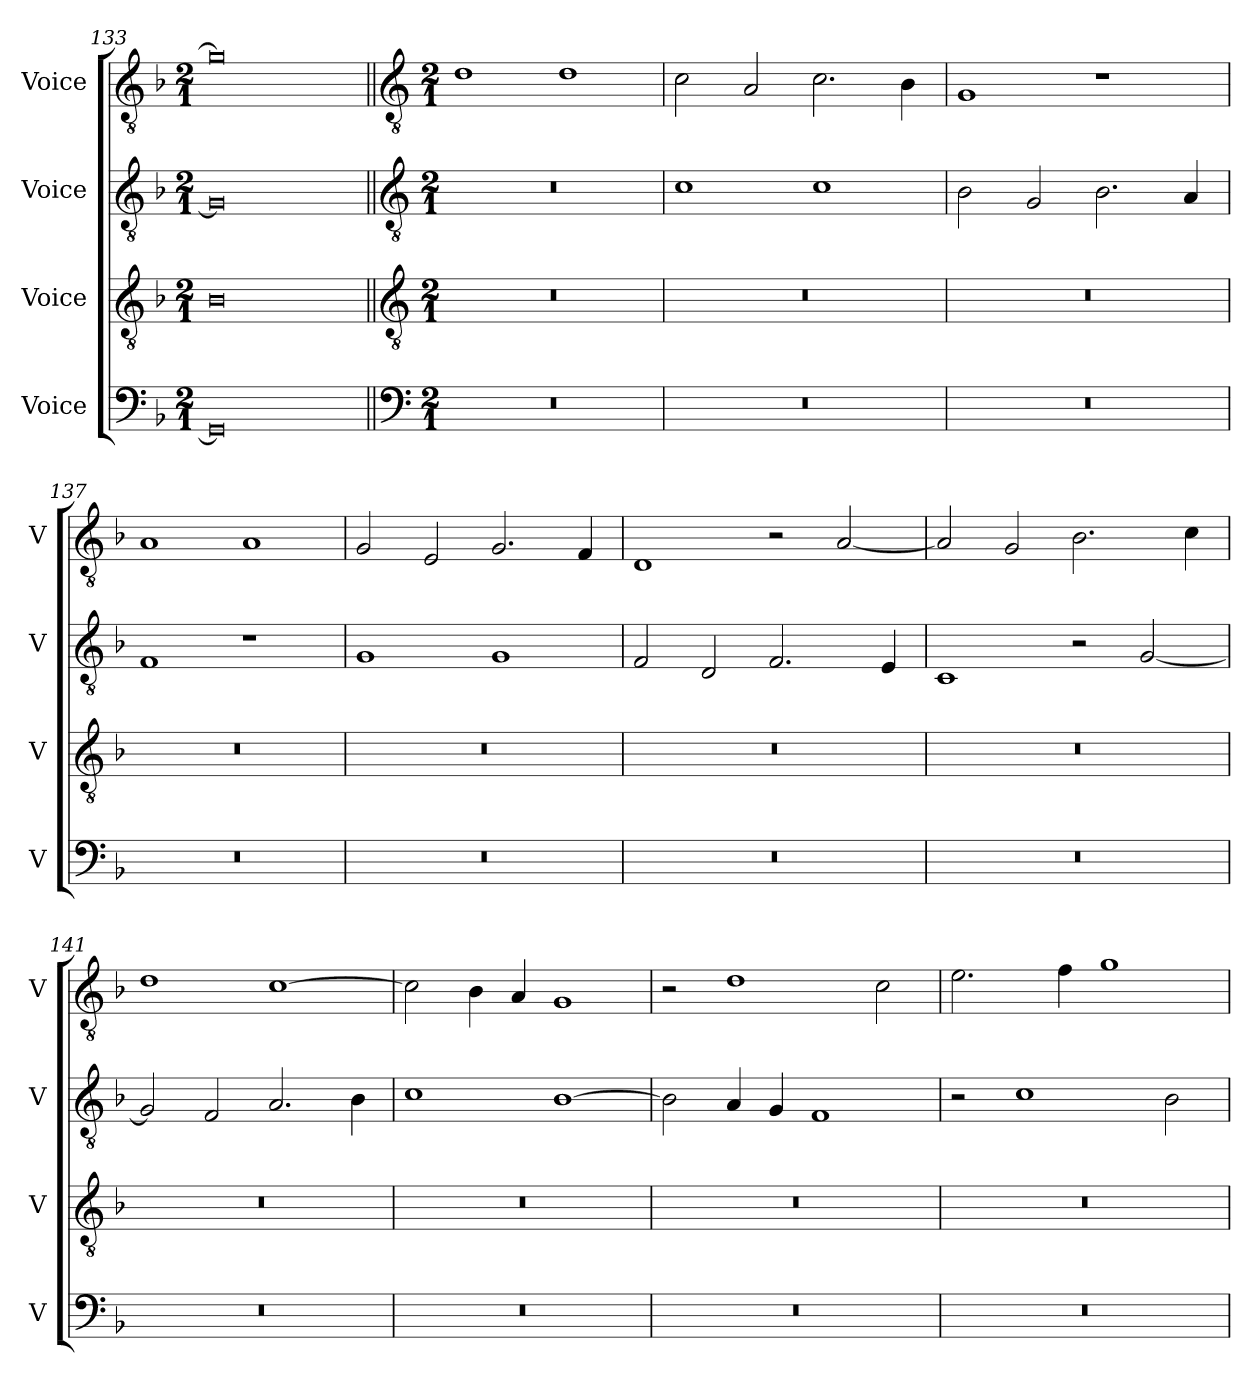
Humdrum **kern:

**kern	**kern	**kern	**kern
*part4	*part3	*part2	*part1
*staff4	*staff3	*staff2	*staff1
*I"Voice	*I"Voice	*I"Voice	*I"Voice
*I'V	*I'V	*I'V	*I'V
*clefF4	*clefGv2	*clefGv2	*clefGv2
*k[b-]	*k[b-]	*k[b-]	*k[b-]
*M2/1	*M2/1	*M2/1	*M2/1
=133	=133	=133	=133
0GG]	0B-	0G]	0g]
=134||	=134||	=134||	=134||
*clefF4	*clefGv2	*clefGv2	*clefGv2
*M2/1	*M2/1	*M2/1	*M2/1
0r	0r	0r	1d
.	.	.	1d
!!LO:LB:g=z
=135	=135	=135	=135
0r	0r	1c	2c\
.	.	.	2A/
.	.	1c	2.c\
.	.	.	4B-\
=136	=136	=136	=136
0r	0r	2B-\	1G
.	.	2G/	.
.	.	2.B-\	1r
.	.	4A/	.
=137	=137	=137	=137
0r	0r	1F	1A
.	.	1r	1A
=138	=138	=138	=138
0r	0r	1G	2G/
.	.	.	2E/
.	.	1G	2.G/
.	.	.	4F/
!!LO:LB:g=z
=139	=139	=139	=139
0r	0r	2F/	1D
.	.	2D/	.
.	.	2.F/	2r
.	.	.	[2A/
.	.	4E/	.
=140	=140	=140	=140
0r	0r	1C	2A/]
.	.	.	2G/
.	.	2r	2.B-\
.	.	[2G/	.
.	.	.	4c\
=141	=141	=141	=141
0r	0r	2G/]	1d
.	.	2F/	.
.	.	2.A/	[1c
.	.	4B-\	.
=142	=142	=142	=142
0r	0r	1c	2c\]
.	.	.	4B-\
.	.	.	4A/
.	.	[1B-	1G
!!LO:PB:g=z
=143	=143	=143	=143
0r	0r	2B-\]	2r
.	.	4A/	1d
.	.	4G/	.
.	.	1F	.
.	.	.	2c\
=144	=144	=144	=144
0r	0r	2r	2.e\
.	.	1c	.
.	.	.	4f\
.	.	.	1g
.	.	2B-\	.
=	=	=	=
*-	*-	*-	*-
